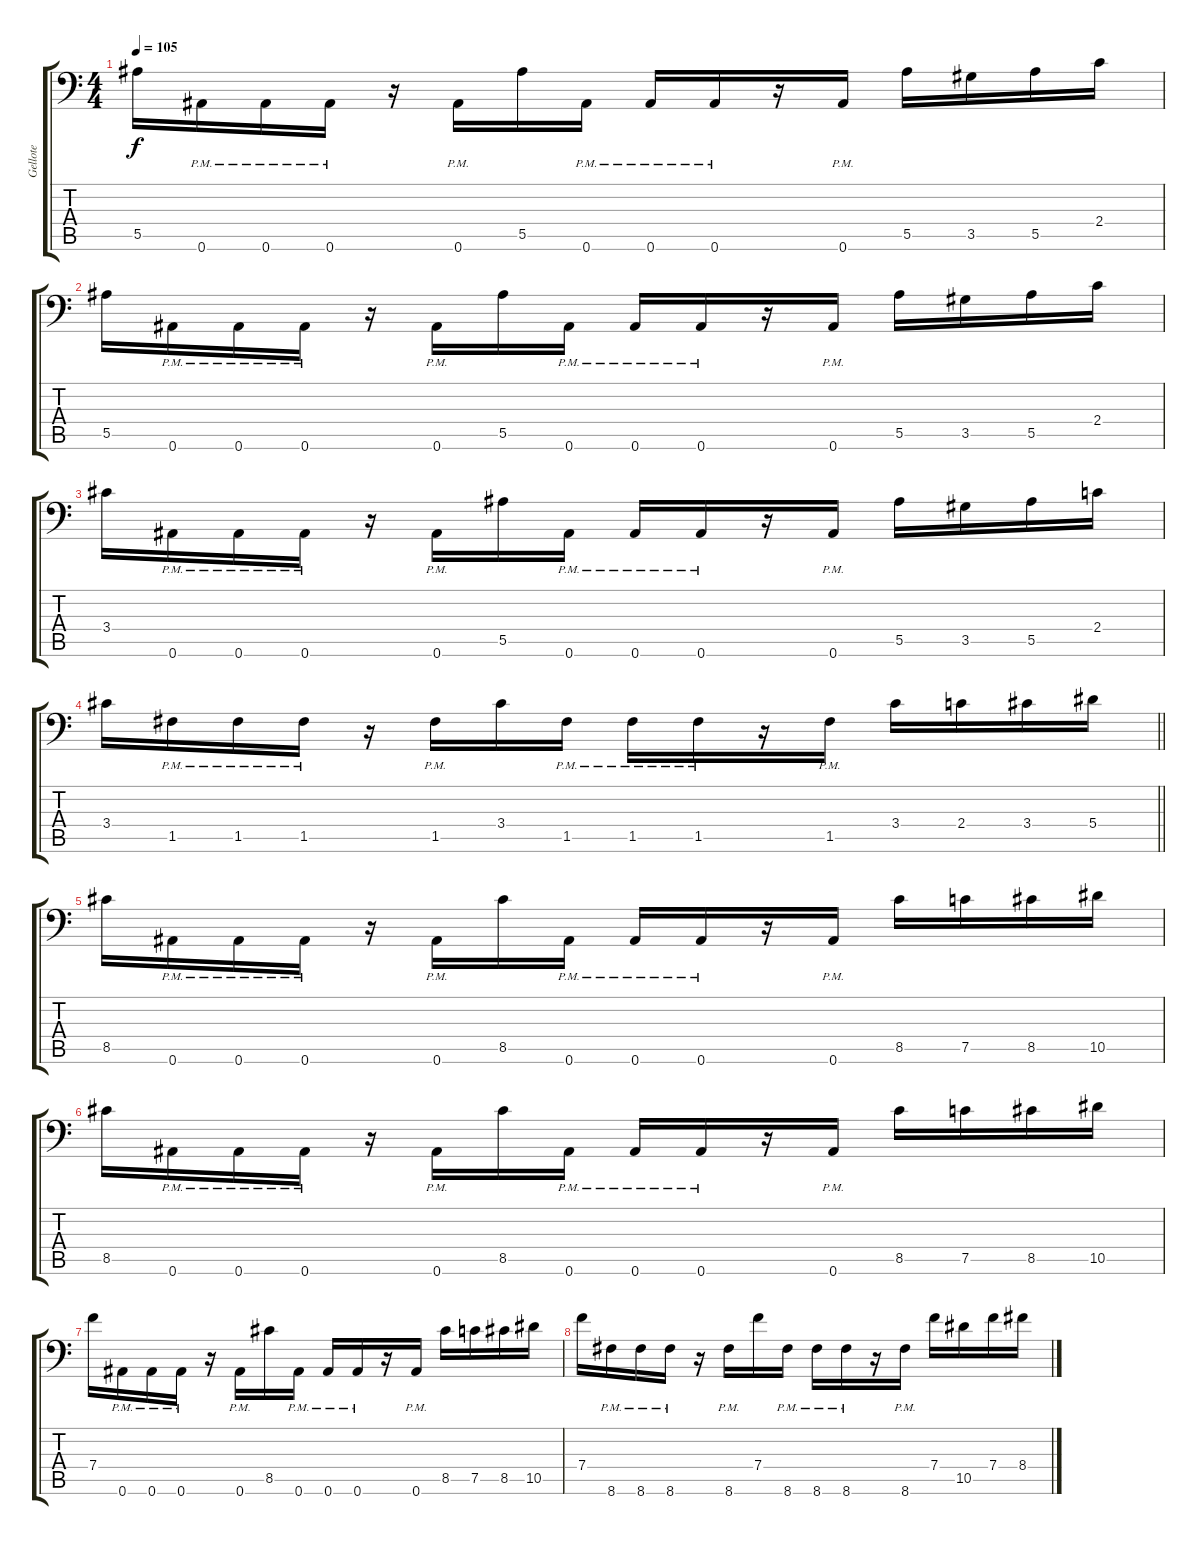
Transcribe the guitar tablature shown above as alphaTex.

\track ("Gellote" "Gellote") {instrument distortionguitar}
\staff {score tabs}
\tuning (C4 G3 Eb3 Bb2 F2 Bb1) {hide}
\ts (4 4)
\tempo 105
\clef f4
\ks c
5.5.16{dy f} 0.6{pm}.16 0.6{pm}.16 0.6{pm}.16 r.16 0.6{pm}.16 5.5.16 0.6{pm}.16 0.6{pm}.16 0.6{pm}.16 r.16 0.6{pm}.16 5.5.16 3.5.16 5.5.16 2.4.16 |
5.5.16 0.6{pm}.16 0.6{pm}.16 0.6{pm}.16 r.16 0.6{pm}.16 5.5.16 0.6{pm}.16 0.6{pm}.16 0.6{pm}.16 r.16 0.6{pm}.16 5.5.16 3.5.16 5.5.16 2.4.16 |
3.4.16 0.6{pm}.16 0.6{pm}.16 0.6{pm}.16 r.16 0.6{pm}.16 5.5.16 0.6{pm}.16 0.6{pm}.16 0.6{pm}.16 r.16 0.6{pm}.16 5.5.16 3.5.16 5.5.16 2.4.16 |
\barLineRight lightlight
3.4.16 1.5{pm}.16 1.5{pm}.16 1.5{pm}.16 r.16 1.5{pm}.16 3.4.16 1.5{pm}.16 1.5{pm}.16 1.5{pm}.16 r.16 1.5{pm}.16 3.4.16 2.4.16 3.4.16 5.4.16 |
8.5.16 0.6{pm}.16 0.6{pm}.16 0.6{pm}.16 r.16 0.6{pm}.16 8.5.16 0.6{pm}.16 0.6{pm}.16 0.6{pm}.16 r.16 0.6{pm}.16 8.5.16 7.5.16 8.5.16 10.5.16 |
8.5.16 0.6{pm}.16 0.6{pm}.16 0.6{pm}.16 r.16 0.6{pm}.16 8.5.16 0.6{pm}.16 0.6{pm}.16 0.6{pm}.16 r.16 0.6{pm}.16 8.5.16 7.5.16 8.5.16 10.5.16 |
7.4.16 0.6{pm}.16 0.6{pm}.16 0.6{pm}.16 r.16 0.6{pm}.16 8.5.16 0.6{pm}.16 0.6{pm}.16 0.6{pm}.16 r.16 0.6{pm}.16 8.5.16 7.5.16 8.5.16 10.5.16 |
7.4.16 8.6{pm}.16 8.6{pm}.16 8.6{pm}.16 r.16 8.6{pm}.16 7.4.16 8.6{pm}.16 8.6{pm}.16 8.6{pm}.16 r.16 8.6{pm}.16 7.4.16 10.5.16 7.4.16 8.4.16
